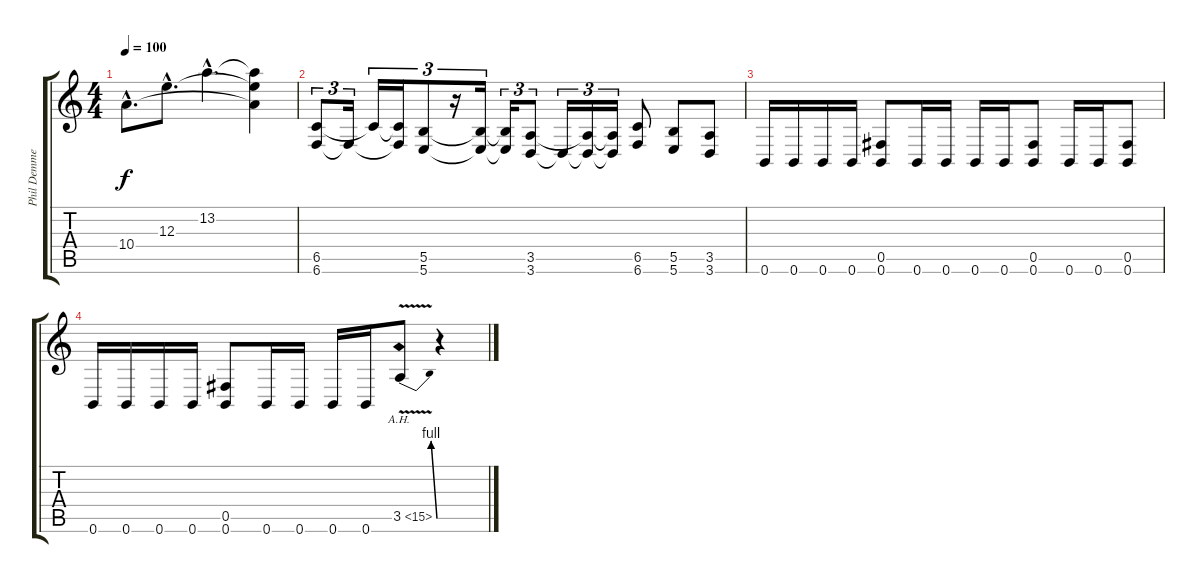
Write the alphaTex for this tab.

\track ("Phil Demmel" "Phil Demme") {instrument overdrivenguitar}
\staff {score tabs}
\tuning (Db4 Ab3 E3 B2 Gb2 B1) {hide}
\ts (4 4)
\tempo 100
\clef g2
\ks c
10.4{hac}.8{d dy f} 12.3{hac}.8{d} 13.2{hac}.4{d} (13.2{t} 12.3{t} 10.4{t}).4 |
(6.5 6.6).8{tu (3 2)} 6.6{t}.16{tu (3 2)} 6.5{t}.16{tu (3 2)} (6.5{t} 6.6{t}).16{tu (3 2)} (5.5 5.6).8{tu (3 2)} r.16{tu (3 2)} (5.5{t} 5.6{t}).16{tu (3 2)} (5.5{t} 5.6{t}).16{tu (3 2)} (3.5 3.6).8{tu (3 2)} 3.6{t}.16{tu (3 2)} (3.5{t} 3.6{t}).16{tu (3 2)} (3.5{t} 3.6{t}).16{tu (3 2)} (6.5 6.6).8 (5.5 5.6).8 (3.5 3.6).8 |
0.6.16 0.6.16 0.6.16 0.6.16 (0.5 0.6).8 0.6.16 0.6.16 0.6.16 0.6.16 (0.5 0.6).8 0.6.16 0.6.16 (0.5 0.6).8 |
0.6.16 0.6.16 0.6.16 0.6.16 (0.5 0.6).8 0.6.16 0.6.16 0.6.16 0.6.16 3.5{be (bend 0 0 60 4) ah 12 v}.8 r.4
